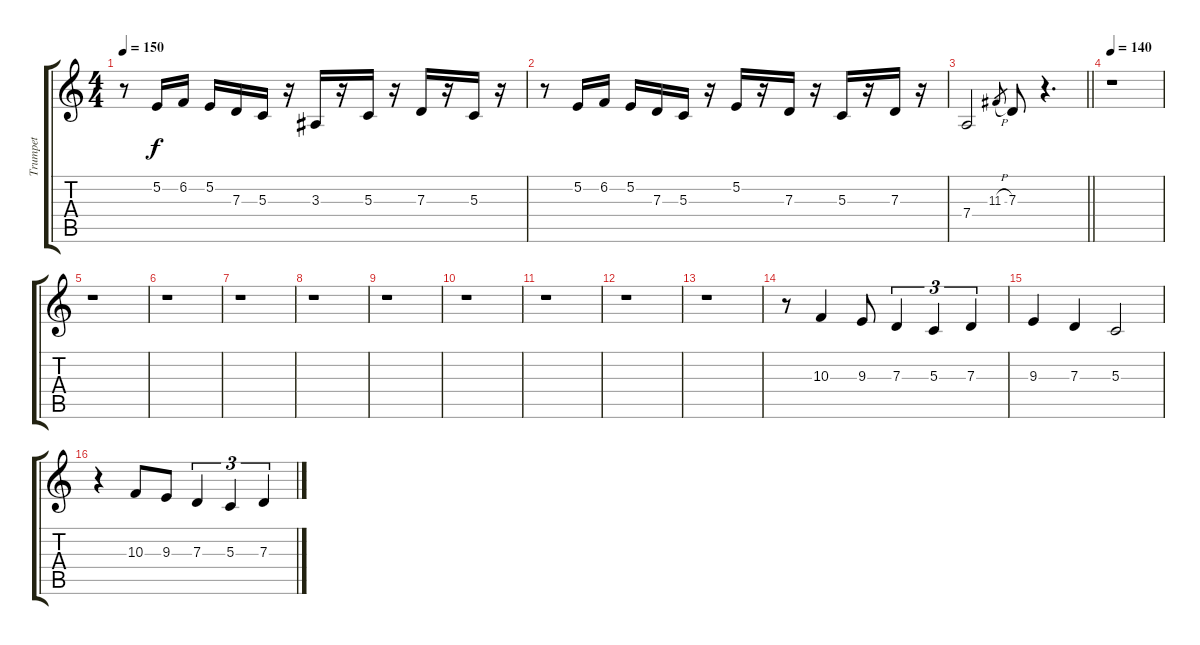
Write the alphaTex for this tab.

\track ("Trumpet" "Trumpet") {instrument trumpet}
\staff {score tabs}
\tuning (E4 B3 G3 D3 A2 E2) {hide}
\ts (4 4)
\tempo 150
\clef g2
\ks c
r.8{dy f} 5.2.16 6.2.16 5.2.16 7.3.16 5.3.16 r.16 3.3.16 r.16 5.3.16 r.16 7.3.16 r.16 5.3.16 r.16 |
r.8 5.2.16 6.2.16 5.2.16 7.3.16 5.3.16 r.16 5.2.16 r.16 7.3.16 r.16 5.3.16 r.16 7.3.16 r.16 |
\barLineRight lightlight
7.4.2 11.3{h}.8{gr} 7.3.8 r.4{d} |
\tempo 140
r.1 |
r.1 |
r.1 |
r.1 |
r.1 |
r.1 |
r.1 |
r.1 |
r.1 |
r.1 |
r.8 10.3.4 9.3.8 7.3.4{tu (3 2)} 5.3.4{tu (3 2)} 7.3.4{tu (3 2)} |
9.3.4 7.3.4 5.3.2 |
r.4 10.3.8 9.3.8 7.3.4{tu (3 2)} 5.3.4{tu (3 2)} 7.3.4{tu (3 2)}
